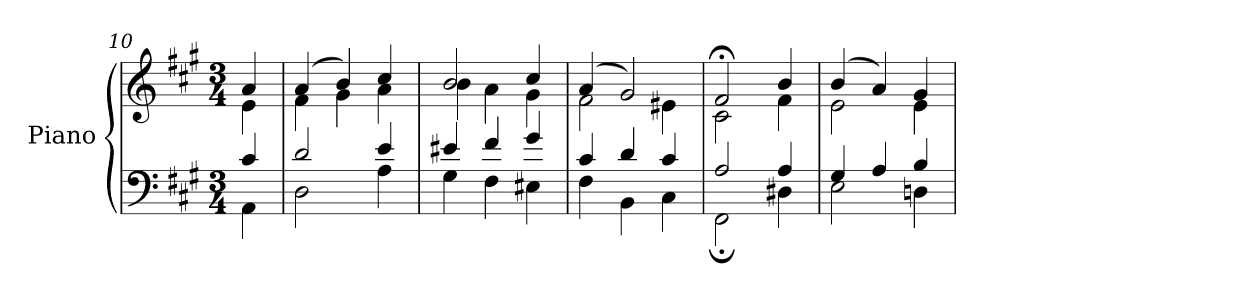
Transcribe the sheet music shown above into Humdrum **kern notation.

**kern	**kern
*part1	*part1
*staff2	*staff1
*I"Piano	*
*I'Pno	*
*clefF4	*clefG2
*k[f#c#g#]	*k[f#c#g#]
*M3/4	*M3/4
=10	=10
*^	*^
4c#/	4AA\	4a/	4e\
=11	=11	=11	=11
2d/	2D\	(>4a/	4f#\
.	.	4b/)	4g#\
4e/	4A\	4cc#/	4a\
=12	=12	=12	=12
4e#X/	4G#\	2b/	4b\
4f#/	4F#\	.	4a\
4g#/	4E#X\	4cc#/	4g#\
=13	=13	=13	=13
4c#/	4F#\	(>4a/	2f#\
4d/	4BB\	2g#/)	.
4c#/	4C#\	.	4e#X\
=14	=14	=14	=14
2A/	2FF#;\	2f#;</	2c#\
4A/	4D#X\	4b/	4f#\
=15	=15	=15	=15
4G#/	2E\	(>4b/	2e\
4A/	.	4a/)	.
4B/	4Dn\	4g#/	4e\
*v	*v	*	*
*	*v	*v
=	=
*-	*-
